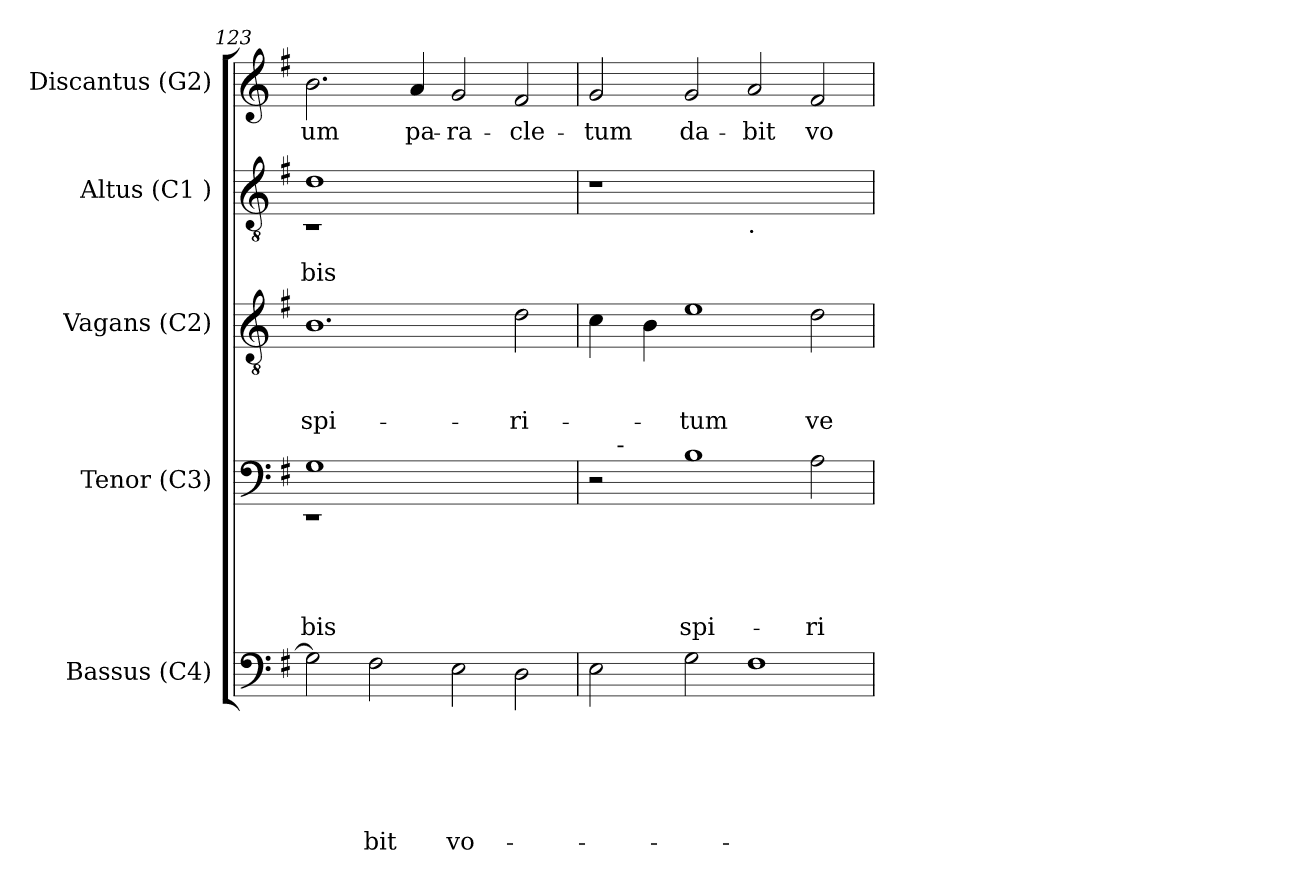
**kern	**text	**text	**text	**text	**text	**text	**kern	**text	**text	**text	**text	**text	**kern	**text	**text	**text	**kern	**text	**text	**kern	**text
*part5	*part5	*part5	*part5	*part5	*part5	*part5	*part4	*part4	*part4	*part4	*part4	*part4	*part3	*part3	*part3	*part3	*part2	*part2	*part2	*part1	*part1
*staff5	*staff5	*staff5	*staff5	*staff5	*staff5	*staff5	*staff4	*staff4	*staff4	*staff4	*staff4	*staff4	*staff3	*staff3	*staff3	*staff3	*staff2	*staff2	*staff2	*staff1	*staff1
*I"Bassus (C4)	*	*	*	*	*	*	*I"Tenor (C3)	*	*	*	*	*	*I"Vagans (C2)	*	*	*	*I"Altus (C1 )	*	*	*I"Discantus (G2)	*
*I'B.	*	*	*	*	*	*	*I'T.	*	*	*	*	*	*I'V.	*	*	*	*I'A.	*	*	*I'D.	*
*clefF4	*	*	*	*	*	*	*clefF4	*	*	*	*	*	*clefGv2	*	*	*	*clefGv2	*	*	*clefG2	*
*k[f#]	*	*	*	*	*	*	*k[f#]	*	*	*	*	*	*k[f#]	*	*	*	*k[f#]	*	*	*k[f#]	*
*G:	*	*	*	*	*	*	*G:	*	*	*	*	*	*G:	*	*	*	*G:	*	*	*G:	*
=123	=123	=123	=123	=123	=123	=123	=123	=123	=123	=123	=123	=123	=123	=123	=123	=123	=123	=123	=123	=123	=123
*	*	*	*	*	*	*	*^	*	*	*	*	*	*	*	*	*	*^	*	*	*	*
!	!	!	!	!	!	!	!	!LO:N:vis=1	!	!	!	!	!LO:LY:b	!	!	!	!LO:LY:b	!	!LO:N:vis=1	!	!LO:LY:b	!	!LO:LY:b
2G\]	.	.	.	.	.	.	1G	0rEE	.	.	.	.	-bis	1.B	.	.	spi-	1d	0rC	.	-bis	2.b\	-um
!	!	!	!	!	!	!LO:LY:b	!	!	!	!	!	!	!	!	!	!	!	!	!	!	!	!	!
2F#\	.	.	.	.	.	-bit	.	.	.	.	.	.	.	.	.	.	.	.	.	.	.	.	.
!	!	!	!	!	!	!	!	!	!	!	!	!	!	!	!	!	!	!	!	!	!	!	!LO:LY:b
.	.	.	.	.	.	.	.	.	.	.	.	.	.	.	.	.	.	.	.	.	.	4a/	pa-
!	!	!	!	!	!	!LO:LY:b	!	!	!	!	!	!	!	!	!	!	!	!	!	!	!	!	!LO:LY:b
2E\	.	.	.	.	.	vo-	1ryy	.	.	.	.	.	.	.	.	.	.	1ryy	.	.	.	2g/	-ra-
!	!	!	!	!	!	!	!	!	!	!	!	!	!	!	!	!	!LO:LY:b	!	!	!	!	!	!LO:LY:b
2D\	.	.	.	.	.	.	.	.	.	.	.	.	.	2d\	.	.	-ri-	.	.	.	.	2f#/	-cle-
*	*	*	*	*	*	*	*	*	*	*	*	*	*	*	*	*	*	*v	*v	*	*	*	*
!!LO:LB:g=z
=124	=124	=124	=124	=124	=124	=124	=124	=124	=124	=124	=124	=124	=124	=124	=124	=124	=124	=124	=124	=124	=124	=124
!	!	!	!	!	!	!	!	!	!	!	!	!	!	!	!	!	!	!	!	!	!	!LO:LY:b
2E\	.	.	.	.	.	.	2r	8ryy	.	.	.	.	.	4c\	.	.	.	1r	.	.	2g/	-tum
!	!	!	!	!	!	!	!	!LO:TX:a:t=-	!	!	!	!	!	!	!	!	!	!	!	!	!	!
.	.	.	.	.	.	.	.	1...ryy	.	.	.	.	.	.	.	.	.	.	.	.	.	.
.	.	.	.	.	.	.	.	.	.	.	.	.	.	4B\	.	.	.	.	.	.	.	.
!	!	!	!	!	!	!	!	!	!	!	!	!	!LO:LY:b	!	!	!	!LO:LY:b	!	!	!	!	!LO:LY:b
2G\	.	.	.	.	.	.	1B	.	.	.	.	.	spi-	1e	.	.	-tum	.	.	.	2g/	da-
!	!	!	!	!	!	!	!	!	!	!	!	!	!	!	!	!	!	!LO:TX:b:t=.	!	!	!	!
!	!	!	!	!	!	!	!	!	!	!	!	!	!	!	!	!	!	!	!	!	!	!LO:LY:b
1F#	.	.	.	.	.	.	.	.	.	.	.	.	.	.	.	.	.	1ryy	.	.	2a/	-bit
!	!	!	!	!	!	!	!	!	!	!	!	!	!LO:LY:b	!	!	!	!LO:LY:b	!	!	!	!	!LO:LY:b
.	.	.	.	.	.	.	2A\	.	.	.	.	.	-ri-	2d\	.	.	ve-	.	.	.	2f#/	vo-
*	*	*	*	*	*	*	*v	*v	*	*	*	*	*	*	*	*	*	*	*	*	*	*
=	=	=	=	=	=	=	=	=	=	=	=	=	=	=	=	=	=	=	=	=	=
*-	*-	*-	*-	*-	*-	*-	*-	*-	*-	*-	*-	*-	*-	*-	*-	*-	*-	*-	*-	*-	*-
